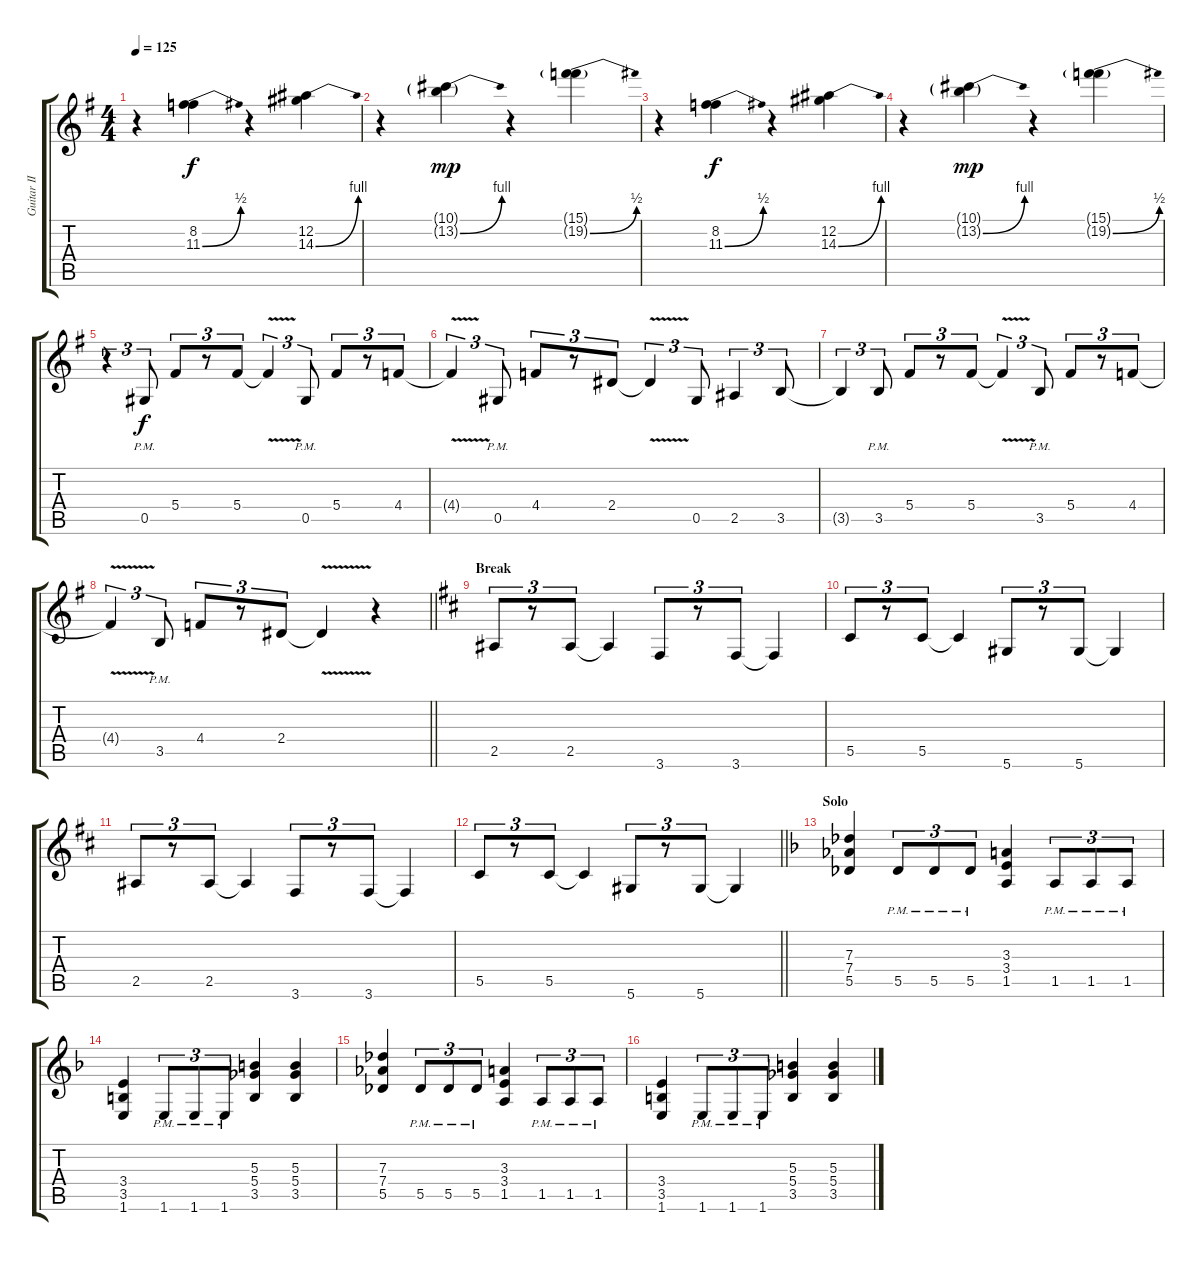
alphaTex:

\track ("Guitar II" "Guitar II") {instrument distortionguitar}
\staff {score tabs}
\tuning (Eb4 Bb3 Gb3 Db3 Ab2 Eb2) {hide}
\ts (4 4)
\tempo 125
\clef g2
\ks eminor
r.4{dy mp} (8.2 11.3{be (bend 0 0 60 2)}).4{dy f} r.4 (12.2 14.3{be (bend 0 0 60 4)}).4 |
r.4 (10.1{g} 13.2{be (bend 0 0 60 4) g}).4{dy mp} r.4 (15.1{g} 19.2{be (bend 0 0 60 2) g}).4 |
r.4 (8.2 11.3{be (bend 0 0 60 2)}).4{dy f} r.4 (12.2 14.3{be (bend 0 0 60 4)}).4 |
r.4 (10.1{g} 13.2{be (bend 0 0 60 4) g}).4{dy mp} r.4 (15.1{g} 19.2{be (bend 0 0 60 2) g}).4 |
r.4{tu (3 2)} 0.5{pm}.8{tu (3 2) dy f} 5.4.8{tu (3 2)} r.8{tu (3 2)} 5.4.8{tu (3 2)} 5.4{v t}.4{tu (3 2)} 0.5{pm}.8{tu (3 2)} 5.4.8{tu (3 2)} r.8{tu (3 2)} 4.4.8{tu (3 2)} |
4.4{v t}.4{tu (3 2)} 0.5{pm}.8{tu (3 2)} 4.4.8{tu (3 2)} r.8{tu (3 2)} 2.4.8{tu (3 2)} 2.4{v t}.4{tu (3 2)} 0.5.8{tu (3 2)} 2.5.4{tu (3 2)} 3.5.8{tu (3 2)} |
3.5{t}.4{tu (3 2)} 3.5{pm}.8{tu (3 2)} 5.4.8{tu (3 2)} r.8{tu (3 2)} 5.4.8{tu (3 2)} 5.4{v t}.4{tu (3 2)} 3.5{pm}.8{tu (3 2)} 5.4.8{tu (3 2)} r.8{tu (3 2)} 4.4.8{tu (3 2)} |
\barLineRight lightlight
4.4{v t}.4{tu (3 2)} 3.5{pm}.8{tu (3 2)} 4.4.8{tu (3 2)} r.8{tu (3 2)} 2.4.8{tu (3 2)} 2.4{v t}.4 r.4 |
\section ("" "Break")
\ks bminor
2.5.8{tu (3 2) volume 8 instrument electricguitarjazz} r.8{tu (3 2)} 2.5.8{tu (3 2)} 2.5{t}.4 3.6.8{tu (3 2)} r.8{tu (3 2)} 3.6.8{tu (3 2)} 3.6{t}.4 |
5.5.8{tu (3 2)} r.8{tu (3 2)} 5.5.8{tu (3 2)} 5.5{t}.4 5.6.8{tu (3 2)} r.8{tu (3 2)} 5.6.8{tu (3 2)} 5.6{t}.4 |
2.5.8{tu (3 2) volume 12} r.8{tu (3 2)} 2.5.8{tu (3 2)} 2.5{t}.4 3.6.8{tu (3 2)} r.8{tu (3 2)} 3.6.8{tu (3 2)} 3.6{t}.4 |
\barLineRight lightlight
5.5.8{tu (3 2)} r.8{tu (3 2)} 5.5.8{tu (3 2)} 5.5{t}.4 5.6.8{tu (3 2)} r.8{tu (3 2)} 5.6.8{tu (3 2)} 5.6{t}.4 |
\section ("" "Solo")
\ks dminor
(7.3 7.4 5.5).4{volume 13 instrument distortionguitar} 5.5{pm}.8{tu (3 2)} 5.5{pm}.8{tu (3 2)} 5.5{pm}.8{tu (3 2)} (3.3 3.4 1.5).4 1.5{pm}.8{tu (3 2)} 1.5{pm}.8{tu (3 2)} 1.5{pm}.8{tu (3 2)} |
(3.4 3.5 1.6).4 1.6{pm}.8{tu (3 2)} 1.6{pm}.8{tu (3 2)} 1.6{pm}.8{tu (3 2)} (5.3 5.4 3.5).4 (5.3 5.4 3.5).4 |
(7.3 7.4 5.5).4 5.5{pm}.8{tu (3 2)} 5.5{pm}.8{tu (3 2)} 5.5{pm}.8{tu (3 2)} (3.3 3.4 1.5).4 1.5{pm}.8{tu (3 2)} 1.5{pm}.8{tu (3 2)} 1.5{pm}.8{tu (3 2)} |
(3.4 3.5 1.6).4 1.6{pm}.8{tu (3 2)} 1.6{pm}.8{tu (3 2)} 1.6{pm}.8{tu (3 2)} (5.3 5.4 3.5).4 (5.3 5.4 3.5).4
